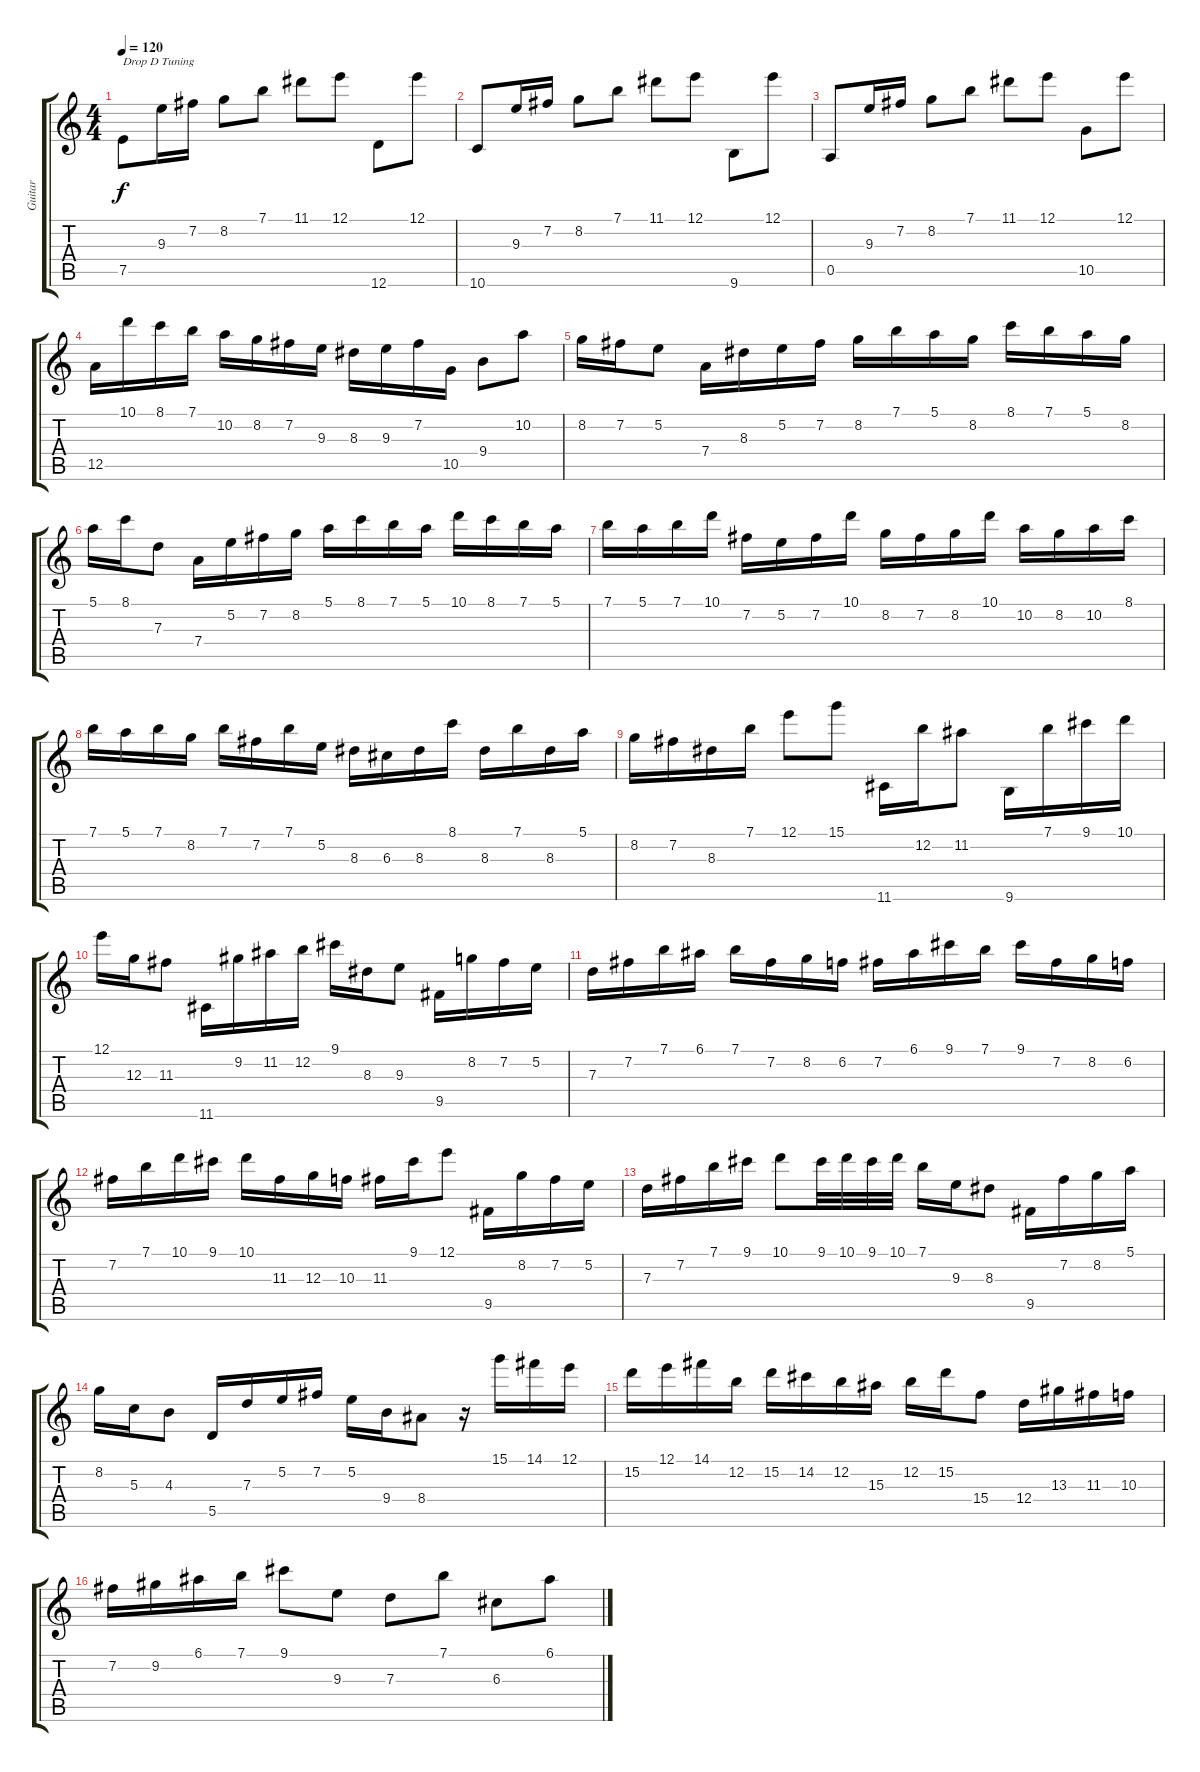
\track ("Guitar" "Guitar") {instrument overdrivenguitar}
\staff {score tabs}
\tuning (E4 B3 G3 D3 A2 D2) {hide}
\ts (4 4)
\tempo 120
\clef g2
\ks c
7.5.8{txt "Drop D Tuning" dy f instrument overdrivenguitar} 9.3.16 7.2.16 8.2.8 7.1.8 11.1.8 12.1.8 12.6.8 12.1.8 |
10.6.8 9.3.16 7.2.16 8.2.8 7.1.8 11.1.8 12.1.8 9.6.8 12.1.8 |
0.5.8 9.3.16 7.2.16 8.2.8 7.1.8 11.1.8 12.1.8 10.5.8 12.1.8 |
12.5.16 10.1.16 8.1.16 7.1.16 10.2.16 8.2.16 7.2.16 9.3.16 8.3.16 9.3.16 7.2.16 10.5.16 9.4.8 10.2.8 |
8.2.16 7.2.16 5.2.8 7.4.16 8.3.16 5.2.16 7.2.16 8.2.16 7.1.16 5.1.16 8.2.16 8.1.16 7.1.16 5.1.16 8.2.16 |
5.1.16 8.1.16 7.3.8 7.4.16 5.2.16 7.2.16 8.2.16 5.1.16 8.1.16 7.1.16 5.1.16 10.1.16 8.1.16 7.1.16 5.1.16 |
7.1.16 5.1.16 7.1.16 10.1.16 7.2.16 5.2.16 7.2.16 10.1.16 8.2.16 7.2.16 8.2.16 10.1.16 10.2.16 8.2.16 10.2.16 8.1.16 |
7.1.16 5.1.16 7.1.16 8.2.16 7.1.16 7.2.16 7.1.16 5.2.16 8.3.16 6.3.16 8.3.16 8.1.16 8.3.16 7.1.16 8.3.16 5.1.16 |
8.2.16 7.2.16 8.3.16 7.1.16 12.1.8 15.1.8 11.6.16 12.2.16 11.2.8 9.6.16 7.1.16 9.1.16 10.1.16 |
12.1.16 12.3.16 11.3.8 11.6.16 9.2.16 11.2.16 12.2.16 9.1.16 8.3.16 9.3.8 9.5.16 8.2.16 7.2.16 5.2.16 |
7.3.16 7.2.16 7.1.16 6.1.16 7.1.16 7.2.16 8.2.16 6.2.16 7.2.16 6.1.16 9.1.16 7.1.16 9.1.16 7.2.16 8.2.16 6.2.16 |
7.2.16 7.1.16 10.1.16 9.1.16 10.1.16 11.3.16 12.3.16 10.3.16 11.3.16 9.1.16 12.1.8 9.5.16 8.2.16 7.2.16 5.2.16 |
7.3.16 7.2.16 7.1.16 9.1.16 10.1.8 9.1.32 10.1.32 9.1.32 10.1.32 7.1.16 9.3.16 8.3.8 9.5.16 7.2.16 8.2.16 5.1.16 |
8.2.16 5.3.16 4.3.8 5.5.16 7.3.16 5.2.16 7.2.16 5.2.16 9.4.16 8.4.8 r.16 15.1.16 14.1.16 12.1.16 |
15.2.16 12.1.16 14.1.16 12.2.16 15.2.16 14.2.16 12.2.16 15.3.16 12.2.16 15.2.16 15.4.8 12.4.16 13.3.16 11.3.16 10.3.16 |
7.2.16 9.2.16 6.1.16 7.1.16 9.1.8 9.3.8 7.3.8 7.1.8 6.3.8 6.1.8
